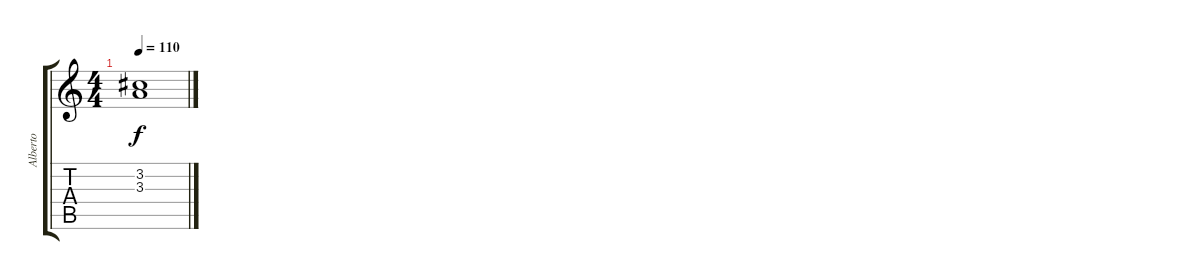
\track ("Alberto" "Alberto") {instrument distortionguitar}
\staff {score tabs}
\tuning (Eb4 Bb3 Gb3 Db3 Ab2 Eb2) {hide}
\ts (4 4)
\tempo 110
\clef g2
\ks c
(3.2{t} 3.3{t}).1{dy f}
